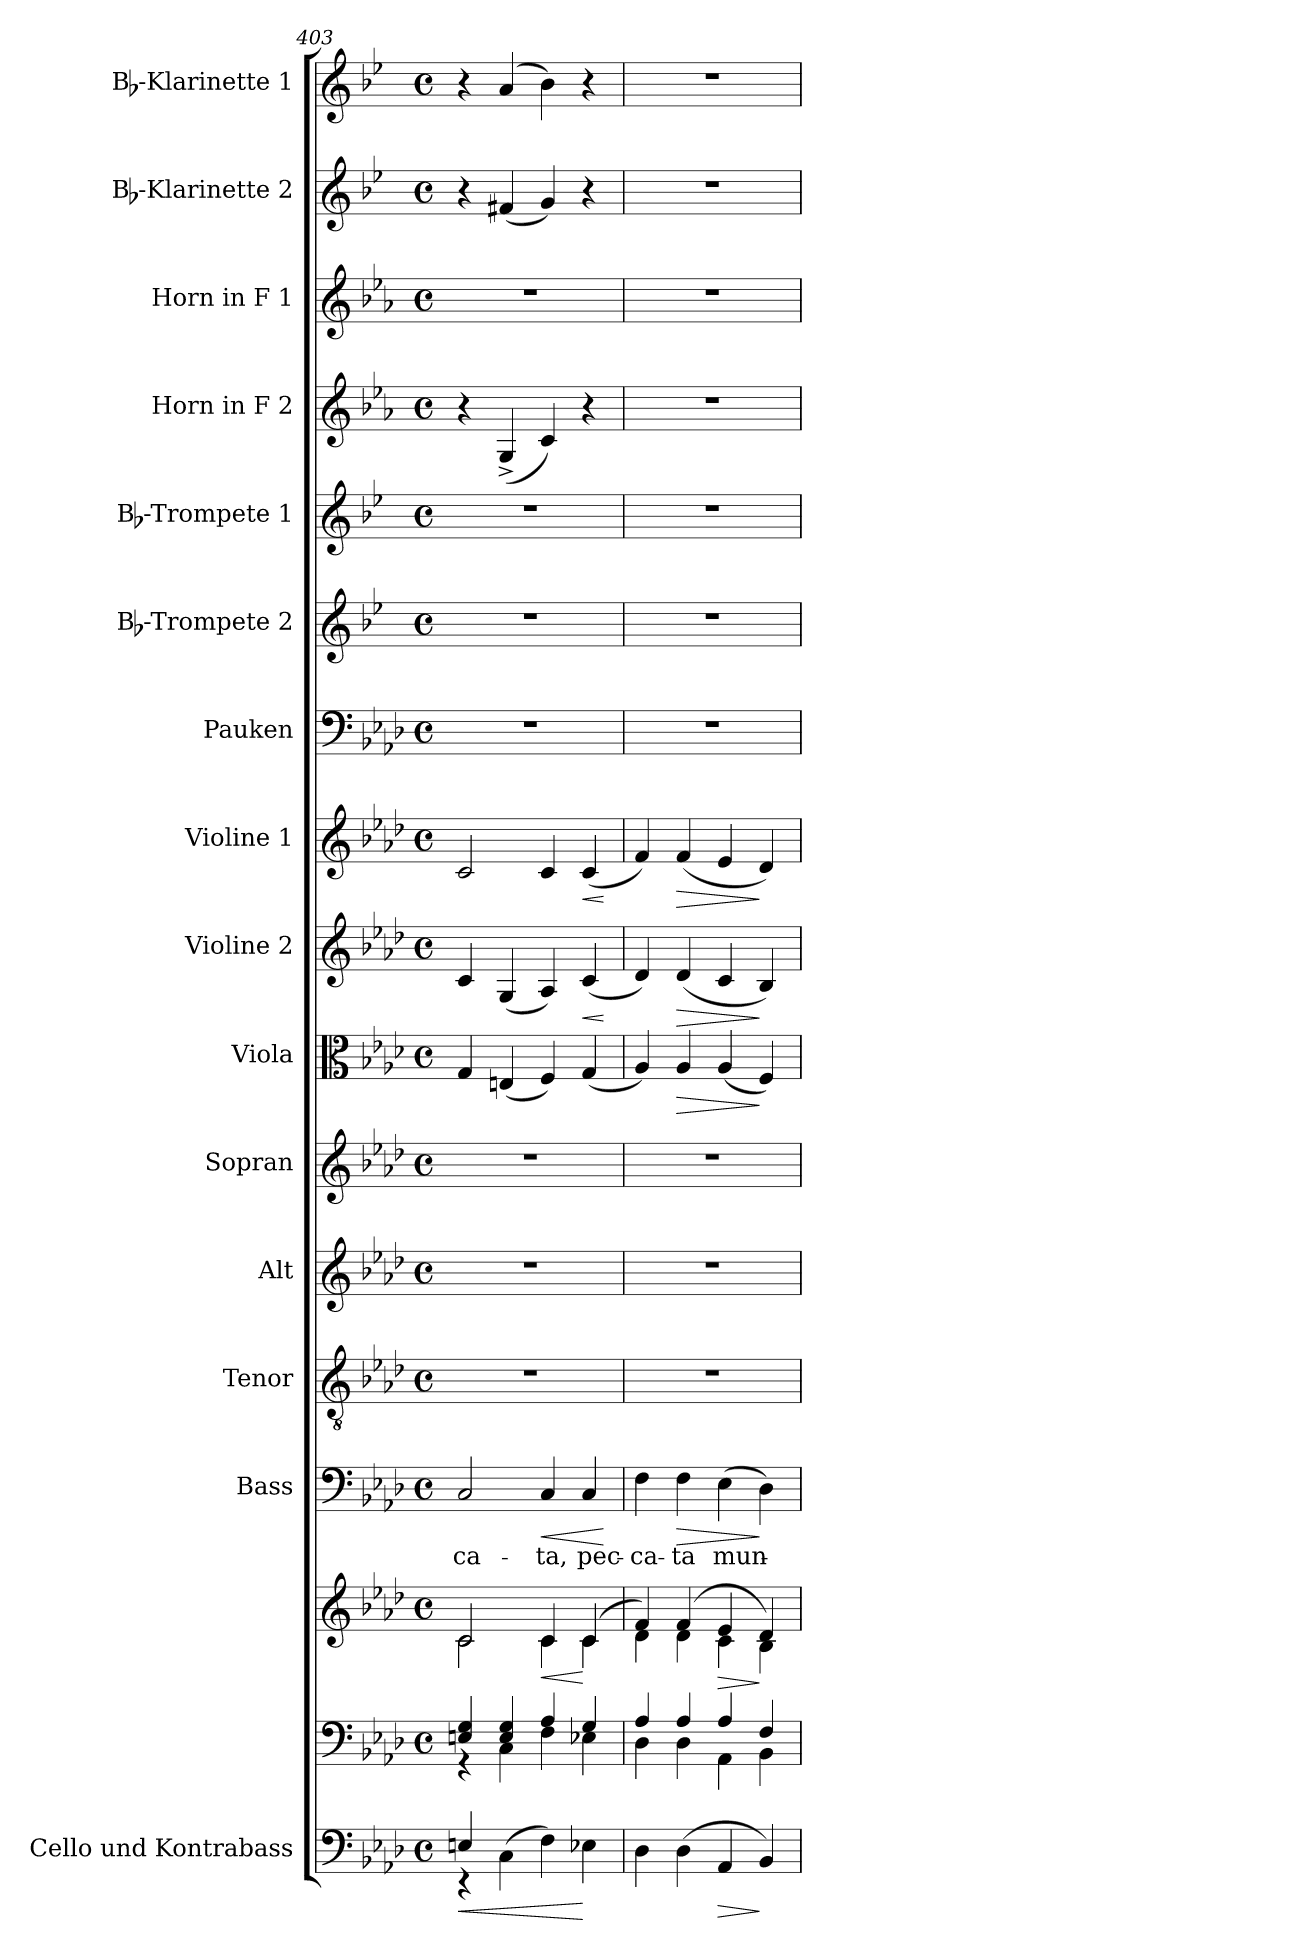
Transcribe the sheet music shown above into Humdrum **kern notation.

**kern	**dynam	**kern	**kern	**dynam	**kern	**text	**dynam	**kern	**kern	**kern	**kern	**dynam	**kern	**dynam	**kern	**dynam	**kern	**kern	**kern	**kern	**kern	**kern	**kern
*part16	*part16	*part15	*part15	*part15	*part14	*part14	*part14	*part13	*part12	*part11	*part10	*part10	*part9	*part9	*part8	*part8	*part7	*part6	*part5	*part4	*part3	*part2	*part1
*staff17	*staff17	*staff16	*staff15	*staff15/16	*staff14	*staff14	*staff14	*staff13	*staff12	*staff11	*staff10	*staff10	*staff9	*staff9	*staff8	*staff8	*staff7	*staff6	*staff5	*staff4	*staff3	*staff2	*staff1
*I"Cello und Kontrabass	*	*	*	*	*I"Bass	*	*	*I"Tenor	*I"Alt	*I"Sopran	*I"Viola	*	*I"Violine 2	*	*I"Violine 1	*	*I"Pauken	*I"Bb-Trompete 2	*I"Bb-Trompete 1	*I"Horn in F 2	*I"Horn in F 1	*I"Bb-Klarinette 2	*I"Bb-Klarinette 1
*I'Kb.	*	*	*	*	*I'B.	*	*	*I'T.	*I'A.	*I'S.	*I'Vla.	*	*I'Vl. 2	*	*I'Vl. 1	*	*I'Pk.	*I'Bb Trp. 2	*I'Bb Trp. 1	*	*	*I'Bb Kl. 2	*I'Bb Kl. 1
*clefF4	*	*clefF4	*clefG2	*	*clefF4	*	*	*clefGv2	*clefG2	*clefG2	*clefC3	*	*clefG2	*	*clefG2	*	*clefF4	*clefG2	*clefG2	*clefG2	*clefG2	*clefG2	*clefG2
*ITrd7c12	*	*	*	*	*	*	*	*	*	*	*	*	*	*	*	*	*	*ITrd1c2	*ITrd1c2	*ITrd4c7	*ITrd4c7	*ITrd1c2	*ITrd1c2
*k[b-e-a-d-]	*	*k[b-e-a-d-]	*k[b-e-a-d-]	*	*k[b-e-a-d-]	*	*	*k[b-e-a-d-]	*k[b-e-a-d-]	*k[b-e-a-d-]	*k[b-e-a-d-]	*	*k[b-e-a-d-]	*	*k[b-e-a-d-]	*	*k[b-e-a-d-]	*k[b-e-a-d-]	*k[b-e-a-d-]	*k[b-e-a-d-]	*k[b-e-a-d-]	*k[b-e-a-d-]	*k[b-e-a-d-]
*A-:	*	*A-:	*A-:	*	*A-:	*	*	*A-:	*A-:	*A-:	*A-:	*	*A-:	*	*A-:	*	*A-:	*A-:	*A-:	*A-:	*A-:	*A-:	*A-:
*M4/4	*	*M4/4	*M4/4	*	*M4/4	*	*	*M4/4	*M4/4	*M4/4	*M4/4	*	*M4/4	*	*M4/4	*	*M4/4	*M4/4	*M4/4	*M4/4	*M4/4	*M4/4	*M4/4
*met(c)	*	*met(c)	*met(c)	*	*met(c)	*	*	*met(c)	*met(c)	*met(c)	*met(c)	*	*met(c)	*	*met(c)	*	*met(c)	*met(c)	*met(c)	*met(c)	*met(c)	*met(c)	*met(c)
=403	=403	=403	=403	=403	=403	=403	=403	=403	=403	=403	=403	=403	=403	=403	=403	=403	=403	=403	=403	=403	=403	=403	=403
*^	*	*	*	*	*	*	*	*	*	*	*	*	*	*	*	*	*	*	*	*	*	*	*
!	!	!LO:HP:b	!	!	!	!	!LO:LY:b	!	!	!	!	!	!	!	!	!	!	!	!	!	!	!	!	!
*	*	*	*^	*^	*	*	*	*	*	*	*	*	*	*	*	*	*	*	*	*	*	*	*	*
4EEn/	4rEE	<	4En/ 4G/	4rGG	2c/	2c\	.	2C/	-ca-	.	1r	1r	1r	4G/	.	4c/	.	2c/	.	1r	1r	1r	4r	1r	4r	4r
4ryy	(>4CC\	.	4E/ 4G/	4C\	.	.	.	.	.	.	.	.	.	(<4En/	.	(<4G/	.	.	.	.	.	.	(<4C^>/	.	(<4en/	(4g/
!	!	!	!	!	!	!	!LO:HP:b	!	!LO:LY:b	!LO:HP:b	!	!	!	!	!	!	!	!	!	!	!	!	!	!	!	!
2ryy	4FF\)	.	4A-/	4F\	4c/	4c\	<	4C/	-ta,	<	.	.	.	4F/)	.	4A-/)	.	4c/	.	.	.	.	4F/)	.	4f/)	4a-\)
!	!	!	!	!	!	!	!	!	!LO:LY:b	!	!	!	!	!	!	!	!LO:HP:b	!	!LO:HP:b	!	!	!	!	!	!	!
.	4EE-X\	[	4G/	4E-X\	(4c/	4c\	[	4C/	pec-	.	.	.	.	(<4G/	.	(<4c/	<	(<4c/	<	.	.	.	4r	.	4r	4r
*v	*v	*	*	*	*	*	*	*	*	*	*	*	*	*	*	*	*	*	*	*	*	*	*	*	*	*
*	*	*v	*v	*	*	*	*	*	*	*	*	*	*	*	*	*	*	*	*	*	*	*	*	*	*
*	*	*	*v	*v	*	*	*	*	*	*	*	*	*	*	*	*	*	*	*	*	*	*	*	*
.	.	.	.	.	.	.	[	.	.	.	.	.	.	[	.	[	.	.	.	.	.	.	.
=404	=404	=404	=404	=404	=404	=404	=404	=404	=404	=404	=404	=404	=404	=404	=404	=404	=404	=404	=404	=404	=404	=404	=404
*	*	*^	*^	*	*	*	*	*	*	*	*	*	*	*	*	*	*	*	*	*	*	*	*
!	!	!	!	!	!	!	!	!LO:LY:b	!	!	!	!	!	!	!	!	!	!	!	!	!	!	!	!	!
4DD-\	.	4A-/	4D-\	4f/)	4d-\	.	4F\	-ca-	.	1r	1r	1r	4A-/)	.	4d-/)	.	4f/)	.	1r	1r	1r	1r	1r	1r	1r
!	!	!	!	!	!	!	!	!LO:LY:b	!LO:HP:b	!	!	!	!	!LO:HP:b	!	!LO:HP:b	!	!LO:HP:b	!	!	!	!	!	!	!
(<4DD-\	.	4A-/	4D-\	(4f/	4d-\	.	4F\	-ta	>	.	.	.	4A-/	>	(<4d-/	>	(<4f/	>	.	.	.	.	.	.	.
!	!LO:HP:b	!	!	!	!	!LO:HP:b	!	!LO:LY:b	!	!	!	!	!	!	!	!	!	!	!	!	!	!	!	!	!
4AAA-/	>	4A-/	4AA-\	4e-/	4c\	>	(>4E-\	mun-	.	.	.	.	(<4A-/	.	4c/	.	4e-/	.	.	.	.	.	.	.	.
4BBB-/)	]	4F/	4BB-\	4d-/)	4B-\	]	4D-\)	.	]	.	.	.	4F/)	]	4B-/)	]	4d-/)	]	.	.	.	.	.	.	.
*	*	*v	*v	*	*	*	*	*	*	*	*	*	*	*	*	*	*	*	*	*	*	*	*	*	*
*	*	*	*v	*v	*	*	*	*	*	*	*	*	*	*	*	*	*	*	*	*	*	*	*	*
=	=	=	=	=	=	=	=	=	=	=	=	=	=	=	=	=	=	=	=	=	=	=	=
*-	*-	*-	*-	*-	*-	*-	*-	*-	*-	*-	*-	*-	*-	*-	*-	*-	*-	*-	*-	*-	*-	*-	*-
